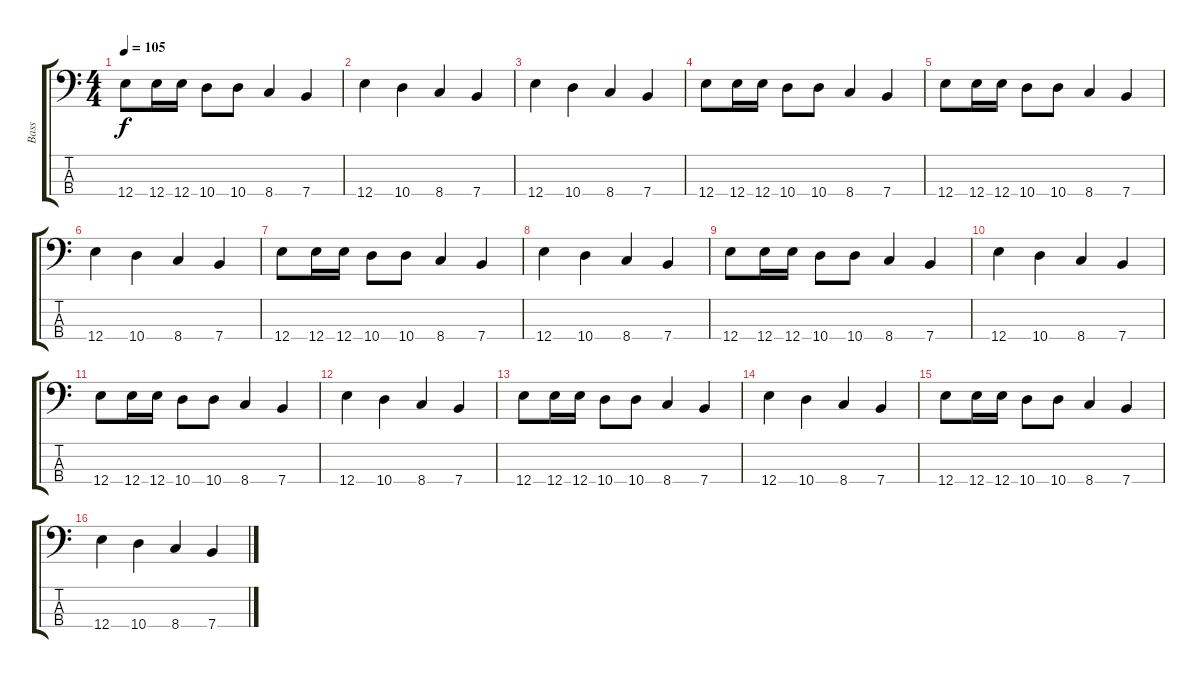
\track ("Bass" "Bass") {instrument slapbass2}
\staff {score tabs}
\tuning (G2 D2 A1 E1) {hide}
\ts (4 4)
\tempo 105
\clef f4
\ks c
12.4.8{dy f} 12.4.16 12.4.16 10.4.8 10.4.8 8.4.4 7.4.4 |
12.4.4 10.4.4 8.4.4 7.4.4 |
12.4.4 10.4.4 8.4.4 7.4.4 |
12.4.8 12.4.16 12.4.16 10.4.8 10.4.8 8.4.4 7.4.4 |
12.4.8 12.4.16 12.4.16 10.4.8 10.4.8 8.4.4 7.4.4 |
12.4.4 10.4.4 8.4.4 7.4.4 |
12.4.8 12.4.16 12.4.16 10.4.8 10.4.8 8.4.4 7.4.4 |
12.4.4 10.4.4 8.4.4 7.4.4 |
12.4.8 12.4.16 12.4.16 10.4.8 10.4.8 8.4.4 7.4.4 |
12.4.4 10.4.4 8.4.4 7.4.4 |
12.4.8 12.4.16 12.4.16 10.4.8 10.4.8 8.4.4 7.4.4 |
12.4.4 10.4.4 8.4.4 7.4.4 |
12.4.8 12.4.16 12.4.16 10.4.8 10.4.8 8.4.4 7.4.4 |
12.4.4 10.4.4 8.4.4 7.4.4 |
12.4.8 12.4.16 12.4.16 10.4.8 10.4.8 8.4.4 7.4.4 |
12.4.4 10.4.4 8.4.4 7.4.4
